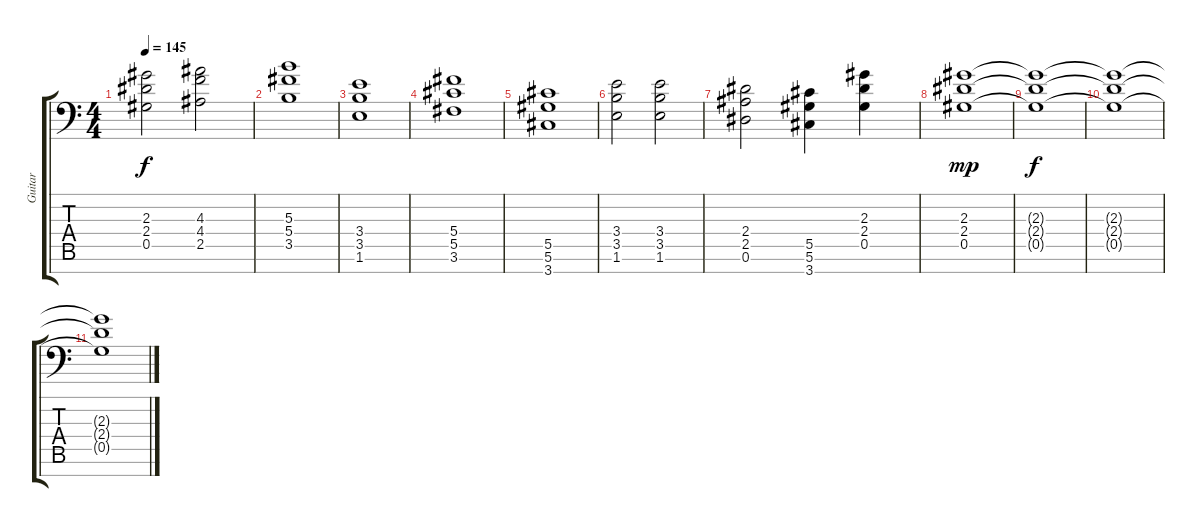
\track ("Guitar" "Guitar") {instrument distortionguitar}
\staff {score tabs}
\tuning (Eb4 Bb3 Gb3 Db3 Ab2 Eb2 Bb1) {hide}
\ts (4 4)
\tempo 145
\clef f4
\ks c
(2.3{t} 2.4{t} 0.5{t}).2{dy f} (4.3 4.4 2.5).2 |
(5.3 5.4 3.5).1 |
(3.4 3.5 1.6).1 |
(5.4 5.5 3.6).1 |
(5.5 5.6 3.7).1 |
(3.4 3.5 1.6).2 (3.4 3.5 1.6).2 |
(2.4 2.5 0.6).2 (5.5 5.6 3.7).4 (2.3 2.4 0.5).4 |
(2.3 2.4 0.5).1{dy mp} |
(2.3{t} 2.4{t} 0.5{t}).1{dy f} |
(2.3{t} 2.4{t} 0.5{t}).1 |
(2.3{t} 2.4{t} 0.5{t}).1
